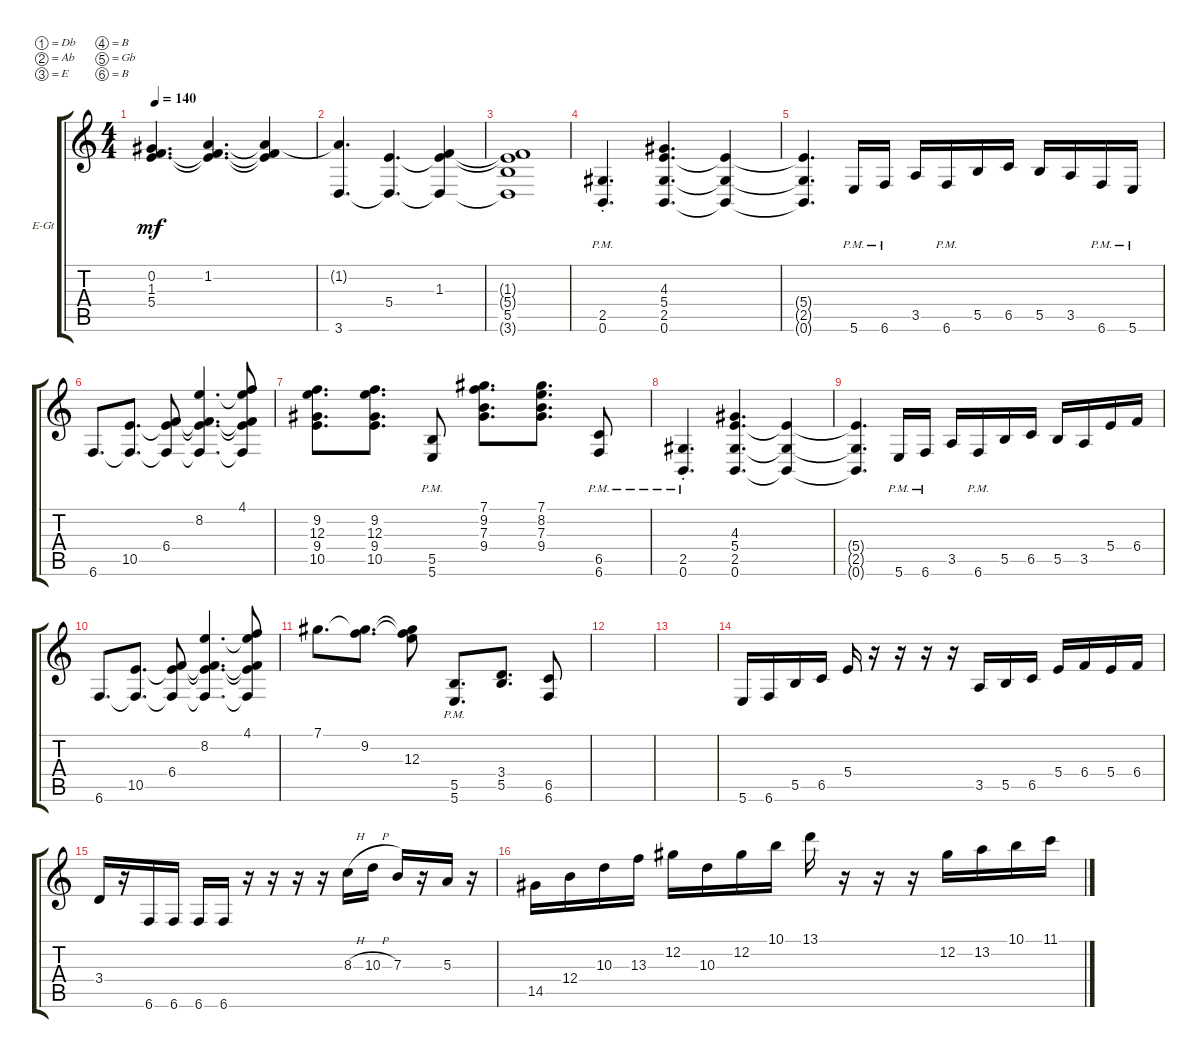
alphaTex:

\defaultSystemsLayout 4
\bracketExtendMode groupsimilarinstruments
\firstSystemTrackNameOrientation horizontal
\otherSystemsTrackNameOrientation horizontal
\track ("Electric Guitar" "E-Gt") {instrument distortionguitar}
\staff {score tabs}
\tuning (Db4 Ab3 E3 B2 Gb2 B1)
\ts (4 4)
\tempo 140
\clef g2
\ks c
(0.2{t} 1.3{t} 5.4{t}).4{d dy mf} (1.2 1.3{t} 5.4{t}).4{d} (1.2{t} 1.3{t} 5.4{t}).4 |
(3.6 1.2{t}).4{d} (5.4 3.6{t}).4{d} (1.3 5.4{t} 3.6{t}).4 |
(3.6{t} 5.4{t} 1.3{t} 5.5).1 |
(2.5{pm st} 0.6{pm st}).4{d} (0.6 2.5 5.4 4.3).4{d} (0.6{t} 2.5{t} 5.4{t}).4 |
(0.6{t} 2.5{t} 5.4{t}).4{d} 5.6{pm}.16 6.6{pm}.16 3.5.16 6.6{pm}.16 5.5.16 6.5.16 5.5.16 3.5.16 6.6{pm}.16 5.6{pm}.16 |
6.6.8{d} (10.5 6.6{t}).8{d} (6.4 6.6{t} 10.5{t}).8 (8.2 6.6{t} 10.5{t} 6.4{t}).4{d} (4.1 6.6{t} 10.5{t} 6.4{t} 8.2{t}).8 |
(9.2 12.3 9.4 10.5).8{d} (9.2 12.3 9.4 10.5).8{d} (5.5{pm} 5.6{pm}).8 (7.1 9.2 7.3 9.4).8{d} (7.1 8.2 7.3 9.4).8{d} (6.6{pm} 6.5{pm}).8 |
(2.5{pm st} 0.6{pm st}).4{d} (0.6 2.5 5.4 4.3).4{d} (0.6{t} 2.5{t} 5.4{t}).4 |
(0.6{t} 2.5{t} 5.4{t}).4{d} 5.6{pm}.16 6.6{pm}.16 3.5.16 6.6{pm}.16 5.5.16 6.5.16 5.5.16 3.5.16 5.4.16 6.4.16 |
6.6.8{d} (10.5 6.6{t}).8{d} (6.4 6.6{t} 10.5{t}).8 (8.2 6.6{t} 10.5{t} 6.4{t}).4{d} (4.1 6.6{t} 10.5{t} 6.4{t} 8.2{t}).8 |
7.1.8{d} (9.2 7.1{t}).8{d} (12.3 9.2{t} 7.1{t}).8 (5.6{pm} 5.5{pm}).8{d} (5.5 3.4).8{d} (6.5 6.6).8 |
|
|
5.6.16 6.6.16 5.5.16 6.5.16 5.4.16 r.16 r.16 r.16 r.16 3.5.16 5.5.16 6.5.16 5.4.16 6.4.16 5.4.16 6.4.16 |
3.4.16 r.16 6.6.16 6.6.16 6.6.16 6.6.16 r.16 r.16 r.16 r.16 8.3{h}.16 10.3{h}.16 7.3.16 r.16 5.3.16 r.16 |
14.5.16 12.4.16 10.3.16 13.3.16 12.2.16 10.3.16 12.2.16 10.1.16 13.1.16 r.16 r.16 r.16 12.2.16 13.2.16 10.1.16 11.1.16
